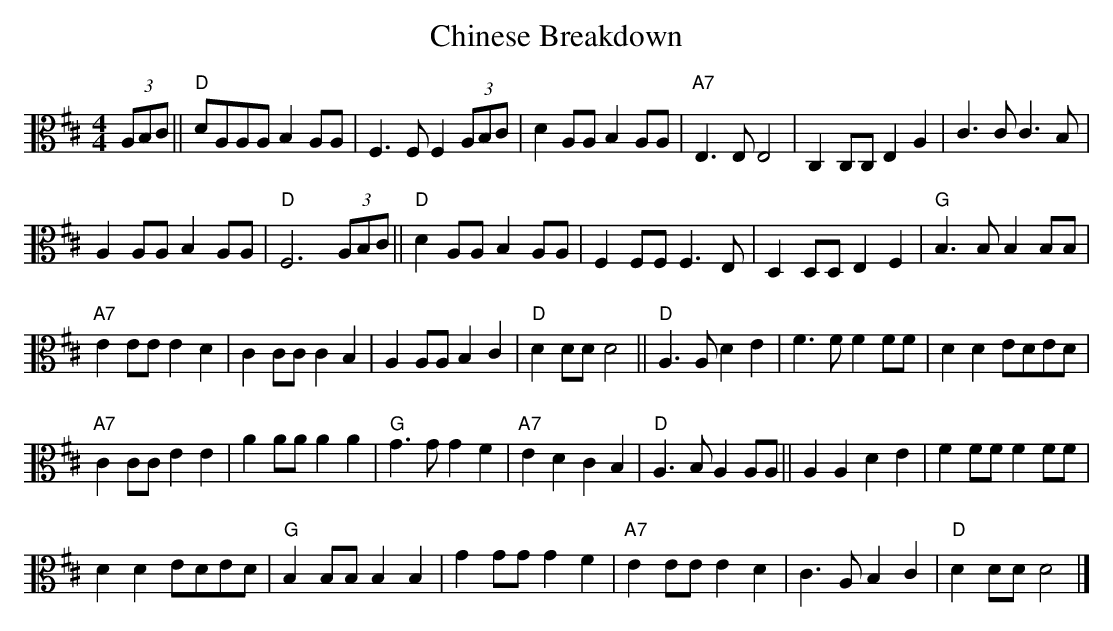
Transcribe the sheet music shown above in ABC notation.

X:1
T:Chinese Breakdown
M:4/4
L:1/8
K:D
V:2 clef=alto middle=C
(3A,B,C || "D" DA,A,A, B,2A,A, | F,3F, F,2(3A,B,C | D2A,A, B,2A,A, | "A7" E,3E, E,4 | C,2C,C, E,2A,2 | C3C C3B, |
A,2A,A, B,2A,A, | "D" F,6 (3A,B,C || "D" D2A,A, B,2A,A, | F,2F,F, F,3E, | D,2D,D, E,2F,2 | "G" B,3B, B,2B,B, |
"A7" E2EE E2D2 | C2CC C2B,2 | A,2A,A, B,2C2 | "D" D2DD D4 || "D" A,3A, D2E2 | F3F F2FF | D2D2 EDED |
"A7" C2CC E2E2 | A2AA A2A2 | "G" G3G G2F2 | "A7" E2D2 C2B,2 | "D" A,3B, A,2A,A, || A,2A,2 D2E2 | F2FF F2FF |
D2D2 EDED | "G" B,2B,B, B,2B,2 | G2GG G2F2 | "A7" E2EE E2D2 | C3A, B,2C2 | "D" D2DD D4 |]
